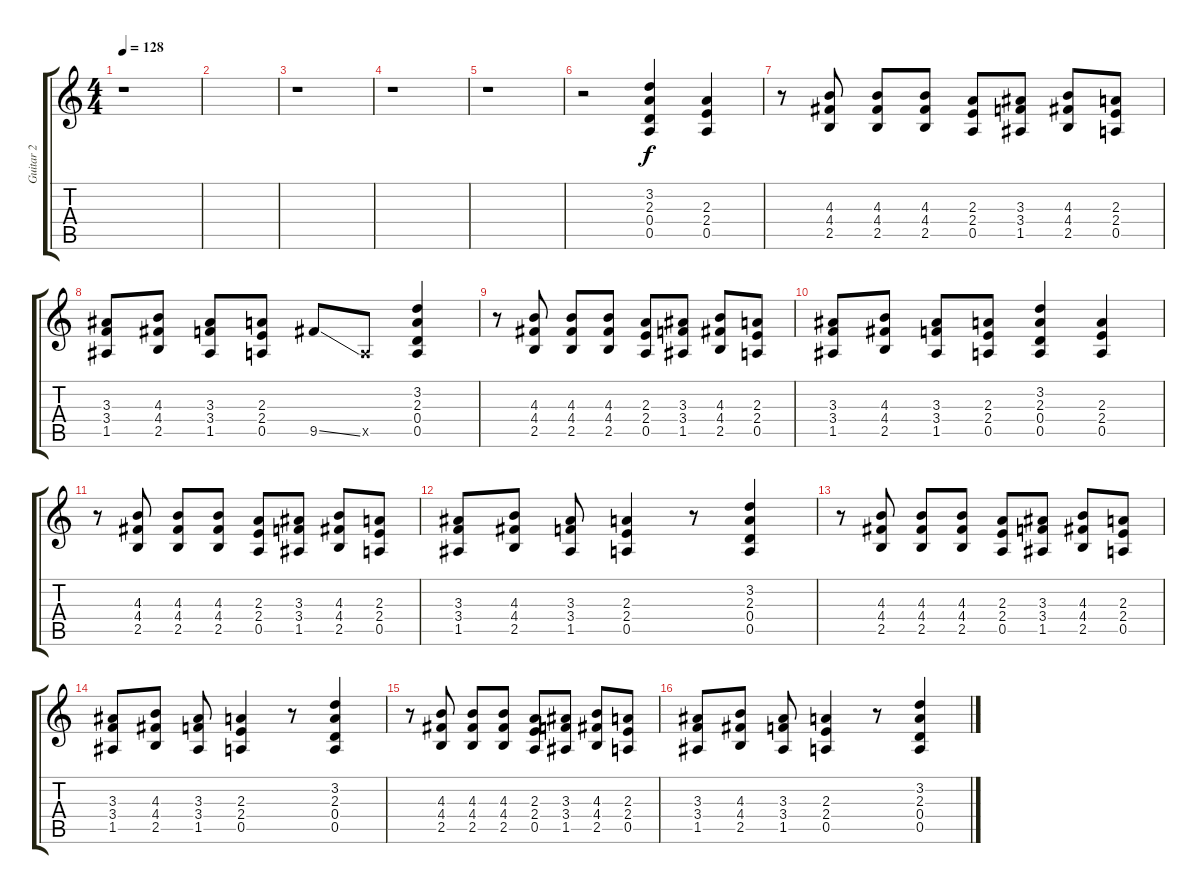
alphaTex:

\track ("Guitar 2" "Guitar 2") {instrument overdrivenguitar}
\staff {score tabs}
\tuning (E4 B3 G3 D3 A2 E2) {hide}
\ts (4 4)
\tempo 128
\clef g2
\ks c
r.1{dy f instrument overdrivenguitar} |
|
r.1 |
r.1 |
r.1 |
r.2 (3.2 2.3 0.4 0.5).4 (2.3 2.4 0.5).4 |
r.8 (4.3 4.4 2.5).8 (4.3 4.4 2.5).8 (4.3 4.4 2.5).8 (2.3 2.4 0.5).8 (3.3 3.4 1.5).8 (4.3 4.4 2.5).8 (2.3 2.4 0.5).8 |
(3.3 3.4 1.5).8 (4.3 4.4 2.5).8 (3.3 3.4 1.5).8 (2.3 2.4 0.5).8 9.5{ss}.8 0.5{x}.8 (3.2 2.3 0.4 0.5).4 |
r.8 (4.3 4.4 2.5).8 (4.3 4.4 2.5).8 (4.3 4.4 2.5).8 (2.3 2.4 0.5).8 (3.3 3.4 1.5).8 (4.3 4.4 2.5).8 (2.3 2.4 0.5).8 |
(3.3 3.4 1.5).8 (4.3 4.4 2.5).8 (3.3 3.4 1.5).8 (2.3 2.4 0.5).8 (3.2 2.3 0.4 0.5).4 (2.3 2.4 0.5).4 |
r.8 (4.3 4.4 2.5).8 (4.3 4.4 2.5).8 (4.3 4.4 2.5).8 (2.3 2.4 0.5).8 (3.3 3.4 1.5).8 (4.3 4.4 2.5).8 (2.3 2.4 0.5).8 |
(3.3 3.4 1.5).8 (4.3 4.4 2.5).8 (3.3 3.4 1.5).8 (2.3 2.4 0.5).4 r.8 (3.2 2.3 0.4 0.5).4 |
r.8 (4.3 4.4 2.5).8 (4.3 4.4 2.5).8 (4.3 4.4 2.5).8 (2.3 2.4 0.5).8 (3.3 3.4 1.5).8 (4.3 4.4 2.5).8 (2.3 2.4 0.5).8 |
(3.3 3.4 1.5).8 (4.3 4.4 2.5).8 (3.3 3.4 1.5).8 (2.3 2.4 0.5).4 r.8 (3.2 2.3 0.4 0.5).4 |
r.8 (4.3 4.4 2.5).8 (4.3 4.4 2.5).8 (4.3 4.4 2.5).8 (2.3 2.4 0.5).8 (3.3 3.4 1.5).8 (4.3 4.4 2.5).8 (2.3 2.4 0.5).8 |
(3.3 3.4 1.5).8 (4.3 4.4 2.5).8 (3.3 3.4 1.5).8 (2.3 2.4 0.5).4 r.8 (3.2 2.3 0.4 0.5).4
